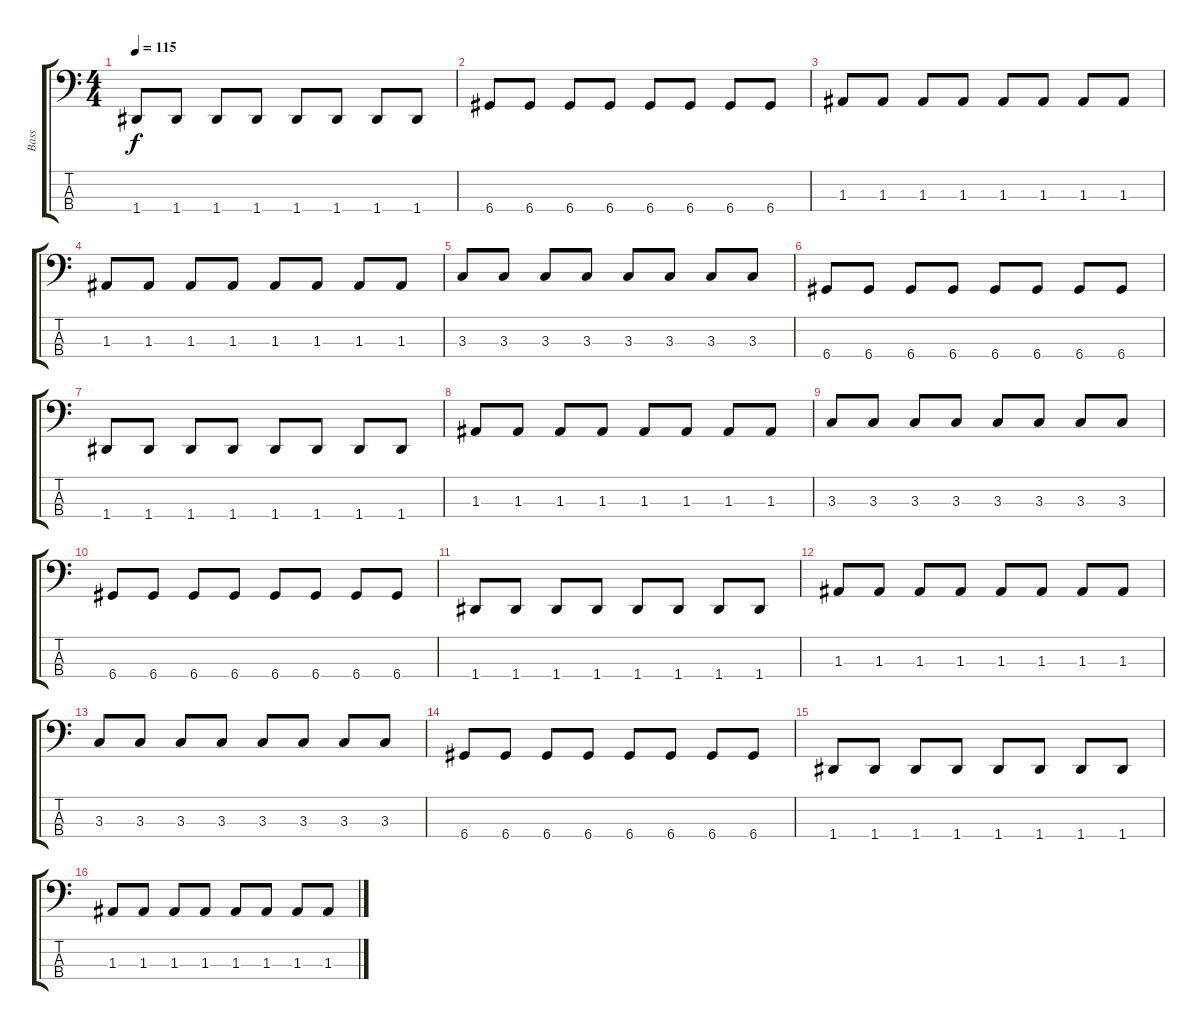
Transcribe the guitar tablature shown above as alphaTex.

\track ("Bass" "Bass") {instrument electricbasspick}
\staff {score tabs}
\tuning (G2 D2 A1 D1) {hide}
\ts (4 4)
\tempo 115
\clef f4
\ks c
1.4.8{dy f} 1.4.8 1.4.8 1.4.8 1.4.8 1.4.8 1.4.8 1.4.8 |
6.4.8 6.4.8 6.4.8 6.4.8 6.4.8 6.4.8 6.4.8 6.4.8 |
1.3.8 1.3.8 1.3.8 1.3.8 1.3.8 1.3.8 1.3.8 1.3.8 |
1.3.8 1.3.8 1.3.8 1.3.8 1.3.8 1.3.8 1.3.8 1.3.8 |
3.3.8 3.3.8 3.3.8 3.3.8 3.3.8 3.3.8 3.3.8 3.3.8 |
6.4.8 6.4.8 6.4.8 6.4.8 6.4.8 6.4.8 6.4.8 6.4.8 |
1.4.8 1.4.8 1.4.8 1.4.8 1.4.8 1.4.8 1.4.8 1.4.8 |
1.3.8 1.3.8 1.3.8 1.3.8 1.3.8 1.3.8 1.3.8 1.3.8 |
3.3.8 3.3.8 3.3.8 3.3.8 3.3.8 3.3.8 3.3.8 3.3.8 |
6.4.8 6.4.8 6.4.8 6.4.8 6.4.8 6.4.8 6.4.8 6.4.8 |
1.4.8 1.4.8 1.4.8 1.4.8 1.4.8 1.4.8 1.4.8 1.4.8 |
1.3.8 1.3.8 1.3.8 1.3.8 1.3.8 1.3.8 1.3.8 1.3.8 |
3.3.8 3.3.8 3.3.8 3.3.8 3.3.8 3.3.8 3.3.8 3.3.8 |
6.4.8 6.4.8 6.4.8 6.4.8 6.4.8 6.4.8 6.4.8 6.4.8 |
1.4.8 1.4.8 1.4.8 1.4.8 1.4.8 1.4.8 1.4.8 1.4.8 |
1.3.8 1.3.8 1.3.8 1.3.8 1.3.8 1.3.8 1.3.8 1.3.8
